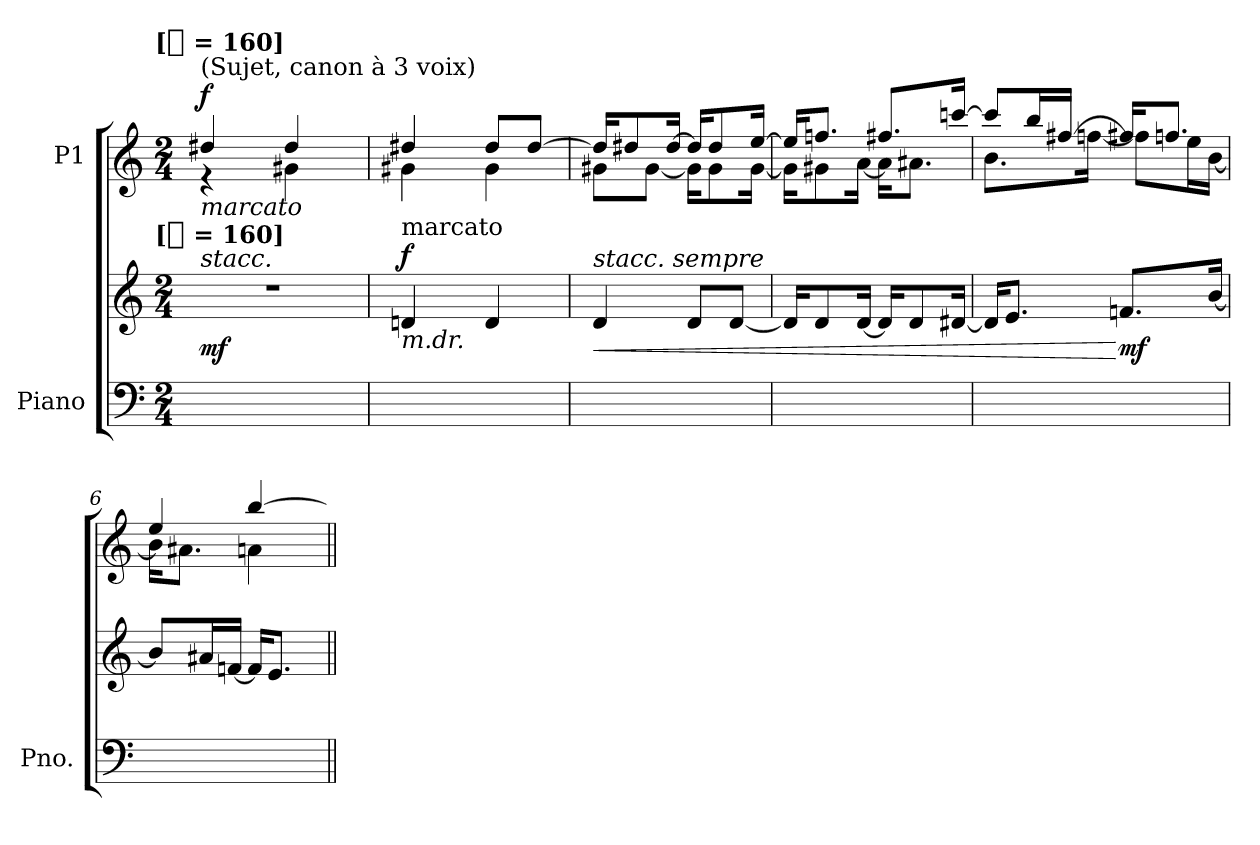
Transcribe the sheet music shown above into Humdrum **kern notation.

**kern	**kern	**dynam	**kern	**dynam
*part2	*part2	*part2	*part1	*part1
*staff3	*staff2	*staff2/3	*staff1	*staff1
*I"Piano	*	*	*I"P1	*
*I'Pno.	*	*	*	*
*clefF4	*clefG2	*	*clefG2	*
*k[]	*k[]	*	*k[]	*
*C:	*C:	*	*C:	*
!!LO:TX:omd:t=[[8th] = 160]
*M2/4	*M2/4	*	*M2/4	*
*MM80	*MM80	*	*MM80	*
*8ba	*	*	*	*
=1	=1	=1	=1	=1
*	*	*	*^	*
!	!	!	!LO:TX:b:i:t=marcato	!	!
!	!	!	!LO:TX:a:t=(Sujet, canon à 3 voix)	!	!
!	!LO:TX:a:i:t=stacc.	!	!	!	!
!	!LO:TX:t=[[8th] = 160]	!	!	!	!
!	!	!	!	!	!LO:DY:a
16ryy	2r	mf	4dd#X	4r	f
16ryy	.	.	.	.	.
16ryy	.	.	.	.	.
16ryy	.	.	.	.	.
16ryy	.	.	4dd#	4g#X	.
16ryy	.	.	.	.	.
16ryy	.	.	.	.	.
16ryy	.	.	.	.	.
=2	=2	=2	=2	=2	=2
!	!LO:TX:b:i:t=m.dr.	!	!	!	!
!	!LO:TX:a:t=marcato	!	!	!	!
!	!	!LO:DY:a	!	!	!
16ryy	4dn	f	4dd#X	4g#X	.
16ryy	.	.	.	.	.
16ryy	.	.	.	.	.
16ryy	.	.	.	.	.
16ryy	4d	.	8dd#L	4g#	.
16ryy	.	.	.	.	.
16ryy	.	.	[8dd#J	.	.
16ryy	.	.	.	.	.
=3	=3	=3	=3	=3	=3
!	!LO:TX:a:i:t=stacc. sempre	!	!	!	!
16ryy	4d	<	16dd#KL]	8g#XL	.
16ryy	.	.	8dd#X	.	.
16ryy	.	.	.	[8g#J	.
16ryy	.	.	[16dd#Jk	.	.
16ryy	8dL	.	16dd#KL]	16g#KL]	.
16ryy	.	.	8dd#	8g#	.
16ryy	[8dJ	.	.	.	.
16ryy	.	.	[16eeJk	[16g#Jk	.
=4	=4	=4	=4	=4	=4
16ryy	16dKL]	.	16eeKL]	16g#KL]	.
16ryy	8d	.	8.ffnJ	8g#X	.
16ryy	.	.	.	.	.
16ryy	[16dJk	.	.	[16aJk	.
16ryy	16dKL]	.	8.ff#XL	16aKL]	.
16ryy	8d	.	.	8.a#XJ	.
16ryy	.	.	.	.	.
16ryy	[16d#XJk	.	[16cccnJk	.	.
=5	=5	=5	=5	=5	=5
16ryy	16d#KL]	.	8cccL]	8.bL	.
16ryy	8.eJ	.	.	.	.
16ryy	.	.	16bbL	.	.
16ryy	.	.	[16ff#XJJ	[16ffnJk	.
16ryy	8.fnL	[ mf	16ff#XKL]	8ffnL]	.
16ryy	.	.	8.ffnJ	.	.
16ryy	.	.	.	16eeL	.
16ryy	[16bJk	.	.	[16bJJ	.
=6	=6	=6	=6	=6	=6
16ryy	8bL]	.	4ee	16bKL]	.
16ryy	.	.	.	8.a#XJ	.
16ryy	16a#XL	.	.	.	.
16ryy	[16fnJJ	.	.	.	.
16ryy	16fKL]	.	[4bb	4an	.
16ryy	8.eJ	.	.	.	.
16ryy	.	.	.	.	.
16ryy	.	.	.	.	.
*	*	*	*v	*v	*
*X8ba	*	*	*	*
=||	=||	=||	=||	=||
*-	*-	*-	*-	*-
